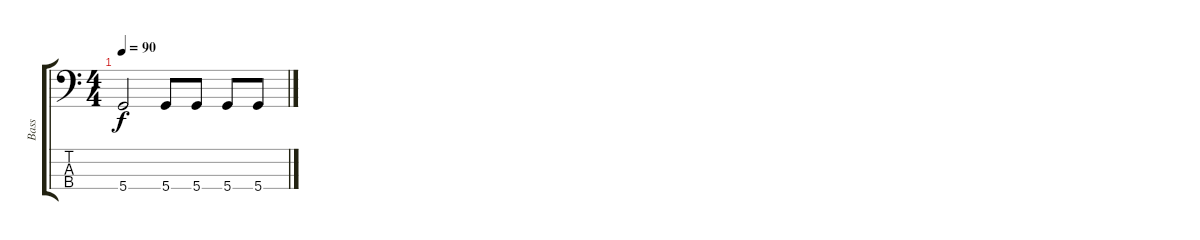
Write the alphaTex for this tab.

\track ("Bass" "Bass") {instrument electricbassfinger}
\staff {score tabs}
\tuning (G2 D2 A1 D1) {hide}
\ts (4 4)
\tempo 90
\clef f4
\ks c
5.4.2{dy f} 5.4.8 5.4.8 5.4.8 5.4.8
